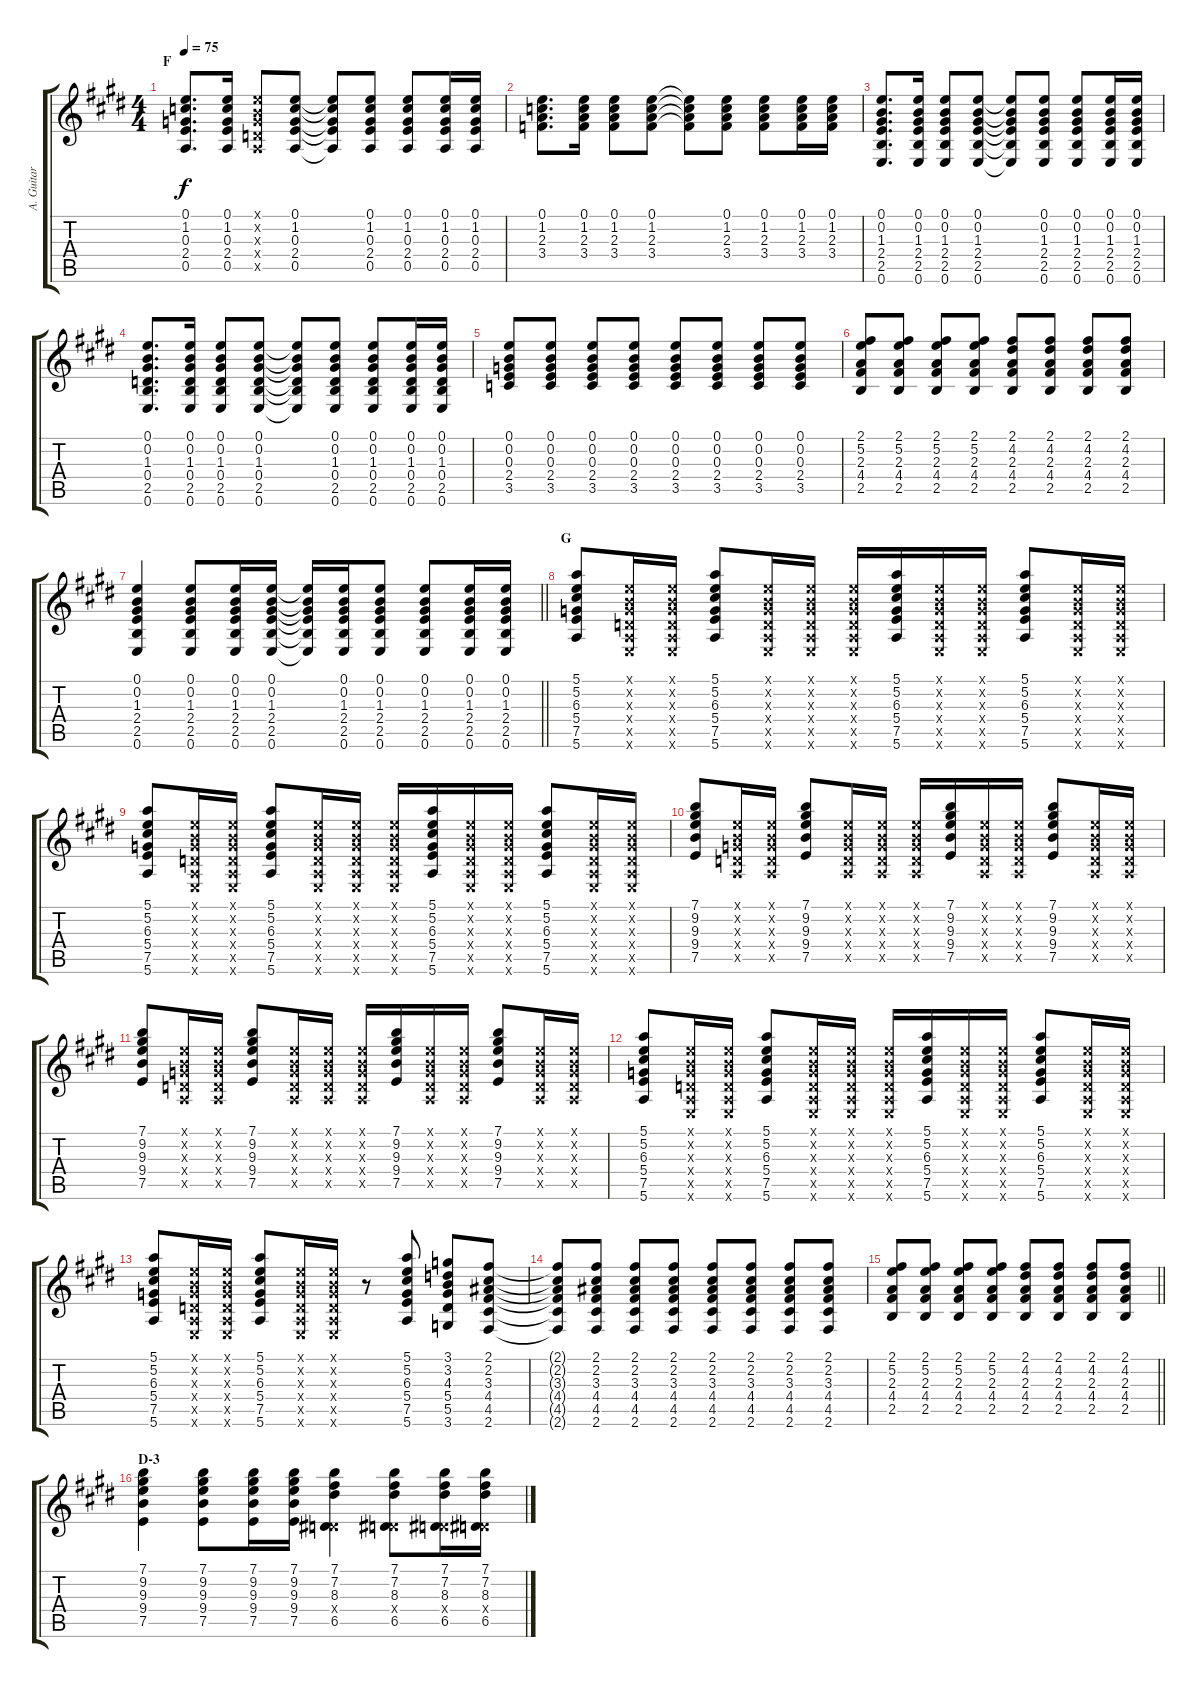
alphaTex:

\track ("A. Guitar" "A. Guitar") {instrument acousticguitarsteel}
\staff {score tabs}
\tuning (E4 B3 G3 D3 A2 E2) {hide}
\ts (4 4)
\section ("" "F")
\tempo 75
\clef g2
\ks e
(0.1 1.2 0.3 2.4 0.5).8{d dy f} (0.1 1.2 0.3 2.4 0.5).16 (0.1{x} 0.2{x} 0.3{x} 0.4{x} 0.5{x}).8 (0.1 1.2 0.3 2.4 0.5).8 (0.1{t} 1.2{t} 0.3{t} 2.4{t} 0.5{t}).8 (0.1 1.2 0.3 2.4 0.5).8 (0.1 1.2 0.3 2.4 0.5).8 (0.1 1.2 0.3 2.4 0.5).16 (0.1 1.2 0.3 2.4 0.5).16 |
(0.1 1.2 2.3 3.4).8{d} (0.1 1.2 2.3 3.4).16 (0.1 1.2 2.3 3.4).8 (0.1 1.2 2.3 3.4).8 (0.1{t} 1.2{t} 2.3{t} 3.4{t}).8 (0.1 1.2 2.3 3.4).8 (0.1 1.2 2.3 3.4).8 (0.1 1.2 2.3 3.4).16 (0.1 1.2 2.3 3.4).16 |
(0.1 0.2 1.3 2.4 2.5 0.6).8{d} (0.1 0.2 1.3 2.4 2.5 0.6).16 (0.1 0.2 1.3 2.4 2.5 0.6).8 (0.1 0.2 1.3 2.4 2.5 0.6).8 (0.1{t} 0.2{t} 1.3{t} 2.4{t} 2.5{t} 0.6{t}).8 (0.1 0.2 1.3 2.4 2.5 0.6).8 (0.1 0.2 1.3 2.4 2.5 0.6).8 (0.1 0.2 1.3 2.4 2.5 0.6).16 (0.1 0.2 1.3 2.4 2.5 0.6).16 |
(0.1 0.2 1.3 0.4 2.5 0.6).8{d} (0.1 0.2 1.3 0.4 2.5 0.6).16 (0.1 0.2 1.3 0.4 2.5 0.6).8 (0.1 0.2 1.3 0.4 2.5 0.6).8 (0.1{t} 0.2{t} 1.3{t} 0.4{t} 2.5{t} 0.6{t}).8 (0.1 0.2 1.3 0.4 2.5 0.6).8 (0.1 0.2 1.3 0.4 2.5 0.6).8 (0.1 0.2 1.3 0.4 2.5 0.6).16 (0.1 0.2 1.3 0.4 2.5 0.6).16 |
(0.1 0.2 0.3 2.4 3.5).8 (0.1 0.2 0.3 2.4 3.5).8 (0.1 0.2 0.3 2.4 3.5).8 (0.1 0.2 0.3 2.4 3.5).8 (0.1 0.2 0.3 2.4 3.5).8 (0.1 0.2 0.3 2.4 3.5).8 (0.1 0.2 0.3 2.4 3.5).8 (0.1 0.2 0.3 2.4 3.5).8 |
(2.1 5.2 2.3 4.4 2.5).8 (2.1 5.2 2.3 4.4 2.5).8 (2.1 5.2 2.3 4.4 2.5).8 (2.1 5.2 2.3 4.4 2.5).8 (2.1 4.2 2.3 4.4 2.5).8 (2.1 4.2 2.3 4.4 2.5).8 (2.1 4.2 2.3 4.4 2.5).8 (2.1 4.2 2.3 4.4 2.5).8 |
\barLineRight lightlight
(0.1 0.2 1.3 2.4 2.5 0.6).4 (0.1 0.2 1.3 2.4 2.5 0.6).8 (0.1 0.2 1.3 2.4 2.5 0.6).16 (0.1 0.2 1.3 2.4 2.5 0.6).16 (0.1{t} 0.2{t} 1.3{t} 2.4{t} 2.5{t} 0.6{t}).16 (0.1 0.2 1.3 2.4 2.5 0.6).16 (0.1 0.2 1.3 2.4 2.5 0.6).8 (0.1 0.2 1.3 2.4 2.5 0.6).8 (0.1 0.2 1.3 2.4 2.5 0.6).16 (0.1 0.2 1.3 2.4 2.5 0.6).16 |
\section ("" "G")
(5.1 5.2 6.3 5.4 7.5 5.6).8 (0.1{x} 0.2{x} 0.3{x} 0.4{x} 0.5{x} 0.6{x}).16 (0.1{x} 0.2{x} 0.3{x} 0.4{x} 0.5{x} 0.6{x}).16 (5.1 5.2 6.3 5.4 7.5 5.6).8 (0.1{x} 0.2{x} 0.3{x} 0.4{x} 0.5{x} 0.6{x}).16 (0.1{x} 0.2{x} 0.3{x} 0.4{x} 0.5{x} 0.6{x}).16 (0.1{x} 0.2{x} 0.3{x} 0.4{x} 0.5{x} 0.6{x}).16 (5.1 5.2 6.3 5.4 7.5 5.6).16 (0.1{x} 0.2{x} 0.3{x} 0.4{x} 0.5{x} 0.6{x}).16 (0.1{x} 0.2{x} 0.3{x} 0.4{x} 0.5{x} 0.6{x}).16 (5.1 5.2 6.3 5.4 7.5 5.6).8 (0.1{x} 0.2{x} 0.3{x} 0.4{x} 0.5{x} 0.6{x}).16 (0.1{x} 0.2{x} 0.3{x} 0.4{x} 0.5{x} 0.6{x}).16 |
(5.1 5.2 6.3 5.4 7.5 5.6).8 (0.1{x} 0.2{x} 0.3{x} 0.4{x} 0.5{x} 0.6{x}).16 (0.1{x} 0.2{x} 0.3{x} 0.4{x} 0.5{x} 0.6{x}).16 (5.1 5.2 6.3 5.4 7.5 5.6).8 (0.1{x} 0.2{x} 0.3{x} 0.4{x} 0.5{x} 0.6{x}).16 (0.1{x} 0.2{x} 0.3{x} 0.4{x} 0.5{x} 0.6{x}).16 (0.1{x} 0.2{x} 0.3{x} 0.4{x} 0.5{x} 0.6{x}).16 (5.1 5.2 6.3 5.4 7.5 5.6).16 (0.1{x} 0.2{x} 0.3{x} 0.4{x} 0.5{x} 0.6{x}).16 (0.1{x} 0.2{x} 0.3{x} 0.4{x} 0.5{x} 0.6{x}).16 (5.1 5.2 6.3 5.4 7.5 5.6).8 (0.1{x} 0.2{x} 0.3{x} 0.4{x} 0.5{x} 0.6{x}).16 (0.1{x} 0.2{x} 0.3{x} 0.4{x} 0.5{x} 0.6{x}).16 |
(7.1 9.2 9.3 9.4 7.5).8 (0.1{x} 0.2{x} 0.3{x} 0.4{x} 0.5{x}).16 (0.1{x} 0.2{x} 0.3{x} 0.4{x} 0.5{x}).16 (7.1 9.2 9.3 9.4 7.5).8 (0.1{x} 0.2{x} 0.3{x} 0.4{x} 0.5{x}).16 (0.1{x} 0.2{x} 0.3{x} 0.4{x} 0.5{x}).16 (0.1{x} 0.2{x} 0.3{x} 0.4{x} 0.5{x}).16 (7.1 9.2 9.3 9.4 7.5).16 (0.1{x} 0.2{x} 0.3{x} 0.4{x} 0.5{x}).16 (0.1{x} 0.2{x} 0.3{x} 0.4{x} 0.5{x}).16 (7.1 9.2 9.3 9.4 7.5).8 (0.1{x} 0.2{x} 0.3{x} 0.4{x} 0.5{x}).16 (0.1{x} 0.2{x} 0.3{x} 0.4{x} 0.5{x}).16 |
(7.1 9.2 9.3 9.4 7.5).8 (0.1{x} 0.2{x} 0.3{x} 0.4{x} 0.5{x}).16 (0.1{x} 0.2{x} 0.3{x} 0.4{x} 0.5{x}).16 (7.1 9.2 9.3 9.4 7.5).8 (0.1{x} 0.2{x} 0.3{x} 0.4{x} 0.5{x}).16 (0.1{x} 0.2{x} 0.3{x} 0.4{x} 0.5{x}).16 (0.1{x} 0.2{x} 0.3{x} 0.4{x} 0.5{x}).16 (7.1 9.2 9.3 9.4 7.5).16 (0.1{x} 0.2{x} 0.3{x} 0.4{x} 0.5{x}).16 (0.1{x} 0.2{x} 0.3{x} 0.4{x} 0.5{x}).16 (7.1 9.2 9.3 9.4 7.5).8 (0.1{x} 0.2{x} 0.3{x} 0.4{x} 0.5{x}).16 (0.1{x} 0.2{x} 0.3{x} 0.4{x} 0.5{x}).16 |
(5.1 5.2 6.3 5.4 7.5 5.6).8 (0.1{x} 0.2{x} 0.3{x} 0.4{x} 0.5{x} 0.6{x}).16 (0.1{x} 0.2{x} 0.3{x} 0.4{x} 0.5{x} 0.6{x}).16 (5.1 5.2 6.3 5.4 7.5 5.6).8 (0.1{x} 0.2{x} 0.3{x} 0.4{x} 0.5{x} 0.6{x}).16 (0.1{x} 0.2{x} 0.3{x} 0.4{x} 0.5{x} 0.6{x}).16 (0.1{x} 0.2{x} 0.3{x} 0.4{x} 0.5{x} 0.6{x}).16 (5.1 5.2 6.3 5.4 7.5 5.6).16 (0.1{x} 0.2{x} 0.3{x} 0.4{x} 0.5{x} 0.6{x}).16 (0.1{x} 0.2{x} 0.3{x} 0.4{x} 0.5{x} 0.6{x}).16 (5.1 5.2 6.3 5.4 7.5 5.6).8 (0.1{x} 0.2{x} 0.3{x} 0.4{x} 0.5{x} 0.6{x}).16 (0.1{x} 0.2{x} 0.3{x} 0.4{x} 0.5{x} 0.6{x}).16 |
(5.1 5.2 6.3 5.4 7.5 5.6).8 (0.1{x} 0.2{x} 0.3{x} 0.4{x} 0.5{x} 0.6{x}).16 (0.1{x} 0.2{x} 0.3{x} 0.4{x} 0.5{x} 0.6{x}).16 (5.1 5.2 6.3 5.4 7.5 5.6).8 (0.1{x} 0.2{x} 0.3{x} 0.4{x} 0.5{x} 0.6{x}).16 (0.1{x} 0.2{x} 0.3{x} 0.4{x} 0.5{x} 0.6{x}).16 r.8 (5.1 5.2 6.3 5.4 7.5 5.6).8 (3.1 3.2 4.3 5.4 5.5 3.6).8 (2.1 2.2 3.3 4.4 4.5 2.6).8 |
(2.1{t} 2.2{t} 3.3{t} 4.4{t} 4.5{t} 2.6{t}).8 (2.1 2.2 3.3 4.4 4.5 2.6).8 (2.1 2.2 3.3 4.4 4.5 2.6).8 (2.1 2.2 3.3 4.4 4.5 2.6).8 (2.1 2.2 3.3 4.4 4.5 2.6).8 (2.1 2.2 3.3 4.4 4.5 2.6).8 (2.1 2.2 3.3 4.4 4.5 2.6).8 (2.1 2.2 3.3 4.4 4.5 2.6).8 |
\barLineRight lightlight
(2.1 5.2 2.3 4.4 2.5).8 (2.1 5.2 2.3 4.4 2.5).8 (2.1 5.2 2.3 4.4 2.5).8 (2.1 5.2 2.3 4.4 2.5).8 (2.1 4.2 2.3 4.4 2.5).8 (2.1 4.2 2.3 4.4 2.5).8 (2.1 4.2 2.3 4.4 2.5).8 (2.1 4.2 2.3 4.4 2.5).8 |
\section ("" "D-3")
(7.1 9.2 9.3 9.4 7.5).4 (7.1 9.2 9.3 9.4 7.5).8 (7.1 9.2 9.3 9.4 7.5).16 (7.1 9.2 9.3 9.4 7.5).16 (7.1 7.2 8.3 0.4{x} 6.5).4 (7.1 7.2 8.3 0.4{x} 6.5).8 (7.1 7.2 8.3 0.4{x} 6.5).16 (7.1 7.2 8.3 0.4{x} 6.5).16
